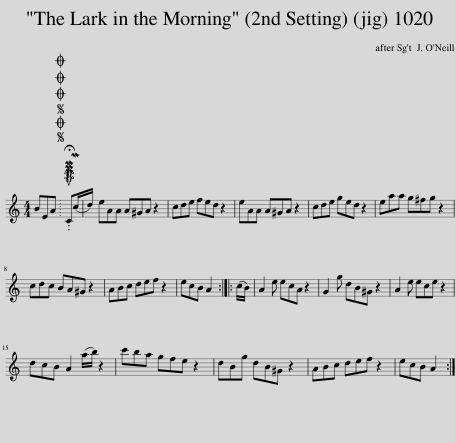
X:1
L:1/8
M:4/4
I:linebreak $
K:C
V:1 treble
V:1
 BEA |SOSOOO .!fermata!PMTuC(Mc/d/) | eAA A^GA z2 | cde fed z2 | eAA A^GA z2 | %5
 cde ged z2 | eaa g^fg z2 |$ cdc BA^G z2 | ABc def z2 | ecB A2 :: %10
 (c/B/) | A2 e ecA z2 | G2 g dB^G z2 | A2 e ece z2 |$ dcB A2 (a/b/) z2 | %15
 c'ba gfe z2 | dBg dB^G z2 | ABc def z2 | ecB A2 :| %19
